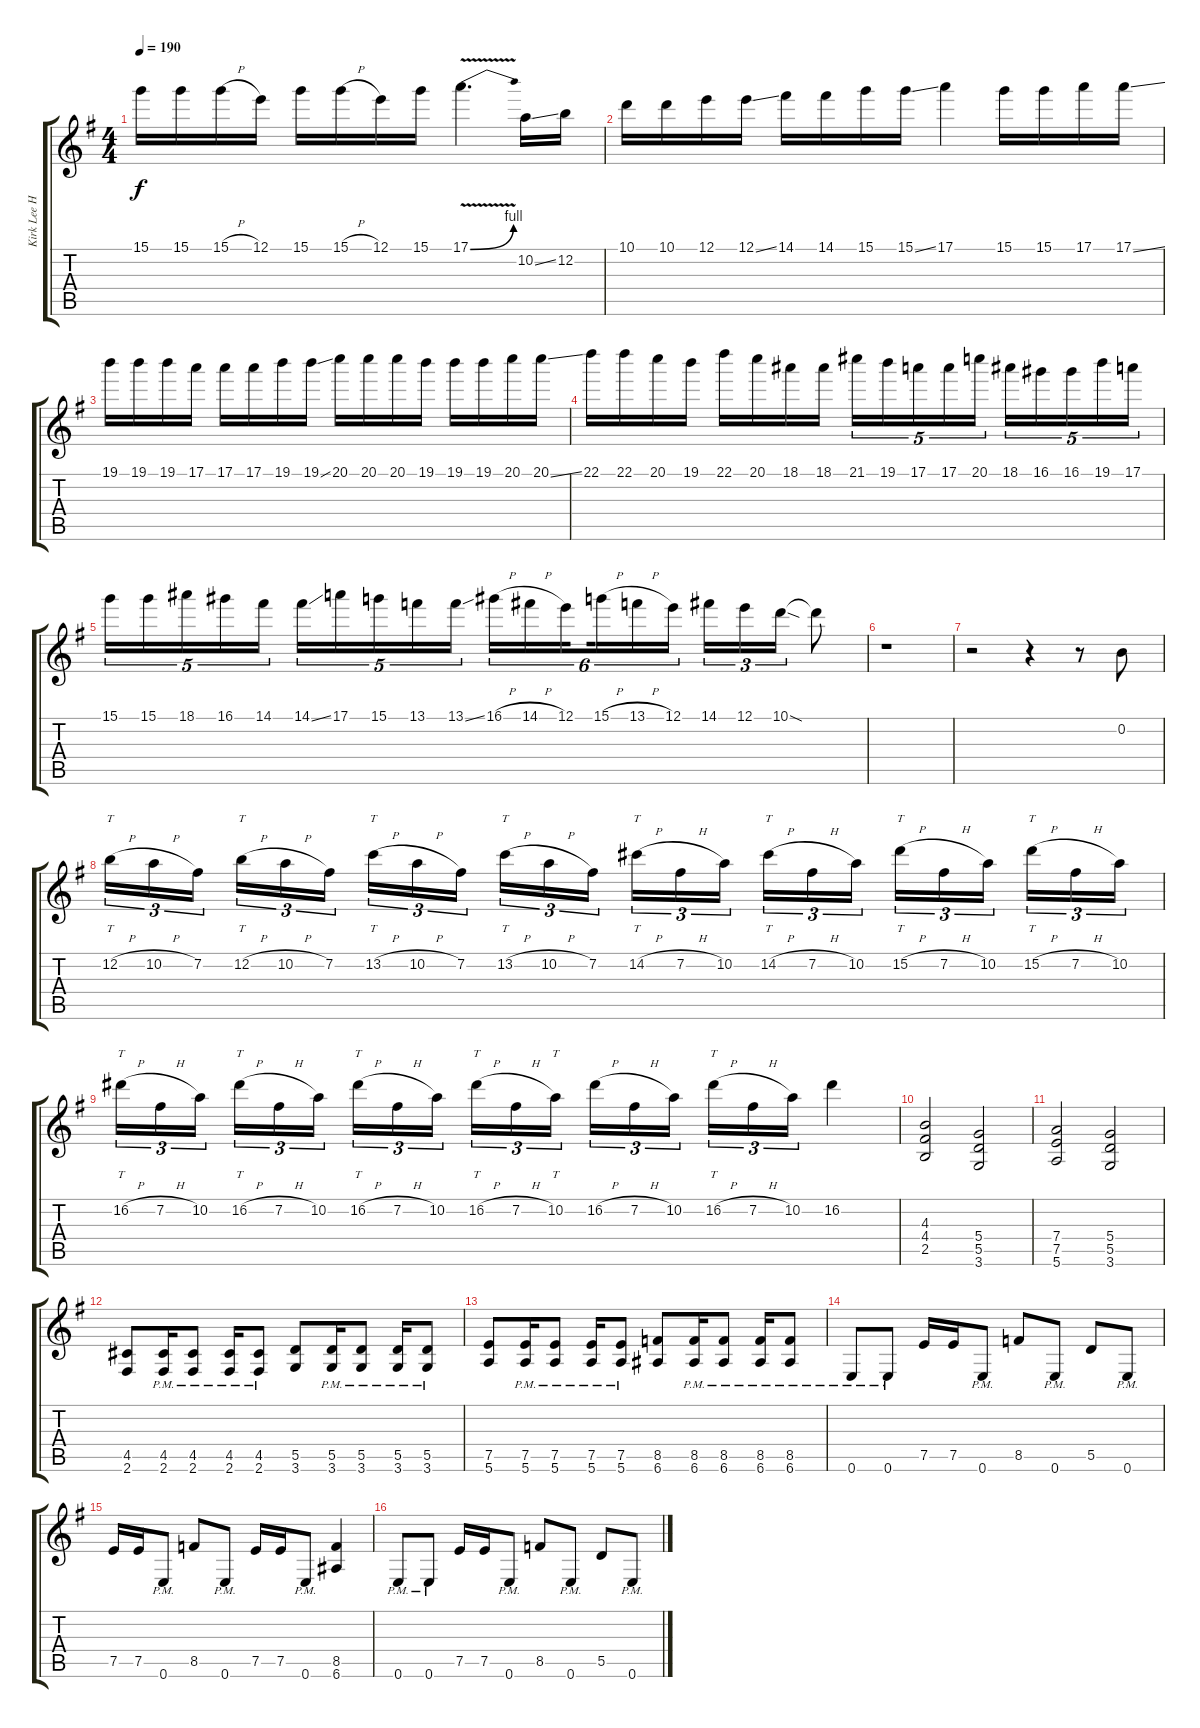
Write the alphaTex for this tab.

\track ("Kirk Lee Hammett - Lead Guitar" "Kirk Lee H") {instrument distortionguitar}
\staff {score tabs}
\tuning (E4 B3 G3 D3 A2 E2) {hide}
\ts (4 4)
\tempo 190
\clef g2
\ks eminor
15.1.16{dy f} 15.1.16 15.1{h}.16 12.1.16 15.1.16 15.1{h}.16 12.1.16 15.1.16 17.1{be (bend 0 0 60 4) v}.4{d} 10.2{ss}.16 12.2.16 |
10.1.16 10.1.16 12.1.16 12.1{ss}.16 14.1.16 14.1.16 15.1.16 15.1{ss}.16 17.1.4 15.1.16 15.1.16 17.1.16 17.1{ss}.16 |
19.1.16 19.1.16 19.1.16 17.1.16 17.1.16 17.1.16 19.1.16 19.1{ss}.16 20.1.16 20.1.16 20.1.16 19.1.16 19.1.16 19.1.16 20.1.16 20.1{ss}.16 |
22.1.16 22.1.16 20.1.16 19.1.16 22.1.16 20.1.16 18.1.16 18.1.16 21.1.16{tu (5 4)} 19.1.16{tu (5 4)} 17.1.16{tu (5 4)} 17.1.16{tu (5 4)} 20.1.16{tu (5 4)} 18.1.16{tu (5 4)} 16.1.16{tu (5 4)} 16.1.16{tu (5 4)} 19.1.16{tu (5 4)} 17.1.16{tu (5 4)} |
15.1.16{tu (5 4)} 15.1.16{tu (5 4)} 18.1.16{tu (5 4)} 16.1.16{tu (5 4)} 14.1.16{tu (5 4)} 14.1{ss}.16{tu (5 4)} 17.1.16{tu (5 4)} 15.1.16{tu (5 4)} 13.1.16{tu (5 4)} 13.1{ss}.16{tu (5 4)} 16.1{h}.16{tu (6 4)} 14.1{h}.16{tu (6 4)} 12.1.16{tu (6 4) beam splitsecondary} 15.1{h}.16{tu (6 4)} 13.1{h}.16{tu (6 4)} 12.1.16{tu (6 4)} 14.1.16{tu (3 2)} 12.1.16{tu (3 2)} 10.1{sod}.16{tu (3 2)} 10.1{t}.8 |
r.1 |
r.2 r.4 r.8 0.2.8 |
12.2{h}.16{tt tu (3 2)} 10.2{h}.16{tu (3 2)} 7.2.16{tu (3 2) beam splitsecondary} 12.2{h}.16{tt tu (3 2)} 10.2{h}.16{tu (3 2)} 7.2.16{tu (3 2)} 13.2{h}.16{tt tu (3 2)} 10.2{h}.16{tu (3 2)} 7.2.16{tu (3 2) beam splitsecondary} 13.2{h}.16{tt tu (3 2)} 10.2{h}.16{tu (3 2)} 7.2.16{tu (3 2)} 14.2{h}.16{tt tu (3 2)} 7.2{h}.16{tu (3 2)} 10.2.16{tu (3 2) beam splitsecondary} 14.2{h}.16{tt tu (3 2)} 7.2{h}.16{tu (3 2)} 10.2.16{tu (3 2)} 15.2{h}.16{tt tu (3 2)} 7.2{h}.16{tu (3 2)} 10.2.16{tu (3 2) beam splitsecondary} 15.2{h}.16{tt tu (3 2)} 7.2{h}.16{tu (3 2)} 10.2.16{tu (3 2)} |
16.2{h}.16{tt tu (3 2)} 7.2{h}.16{tu (3 2)} 10.2.16{tu (3 2) beam splitsecondary} 16.2{h}.16{tt tu (3 2)} 7.2{h}.16{tu (3 2)} 10.2.16{tu (3 2)} 16.2{h}.16{tt tu (3 2)} 7.2{h}.16{tu (3 2)} 10.2.16{tu (3 2) beam splitsecondary} 16.2{h}.16{tt tu (3 2)} 7.2{h}.16{tu (3 2)} 10.2.16{tt tu (3 2)} 16.2{h}.16{tu (3 2)} 7.2{h}.16{tu (3 2)} 10.2.16{tu (3 2) beam splitsecondary} 16.2{h}.16{tt tu (3 2)} 7.2{h}.16{tu (3 2)} 10.2.16{tu (3 2)} 16.2.4 |
(4.3 4.4 2.5).2{volume 15 balance 13} (5.4 5.5 3.6).2 |
(7.4 7.5 5.6).2 (5.4 5.5 3.6).2 |
(4.5 2.6).8 (4.5 2.6{pm}).16 (4.5 2.6{pm}).8 (4.5 2.6{pm}).16 (4.5 2.6{pm}).8 (5.5 3.6).8 (5.5 3.6{pm}).16 (5.5 3.6{pm}).8 (5.5 3.6{pm}).16 (5.5 3.6{pm}).8 |
(7.5 5.6).8 (7.5 5.6{pm}).16 (7.5 5.6{pm}).8 (7.5 5.6{pm}).16 (7.5 5.6{pm}).8 (8.5 6.6).8 (8.5 6.6{pm}).16 (8.5 6.6{pm}).8 (8.5 6.6{pm}).16 (8.5 6.6{pm}).8 |
0.6{pm}.8 0.6{pm}.8 7.5.16 7.5.16 0.6{pm}.8 8.5.8 0.6{pm}.8 5.5.8 0.6{pm}.8 |
7.5.16 7.5.16 0.6{pm}.8 8.5.8 0.6{pm}.8 7.5.16 7.5.16 0.6{pm}.8 (8.5 6.6).4 |
0.6{pm}.8 0.6{pm}.8 7.5.16 7.5.16 0.6{pm}.8 8.5.8 0.6{pm}.8 5.5.8 0.6{pm}.8
